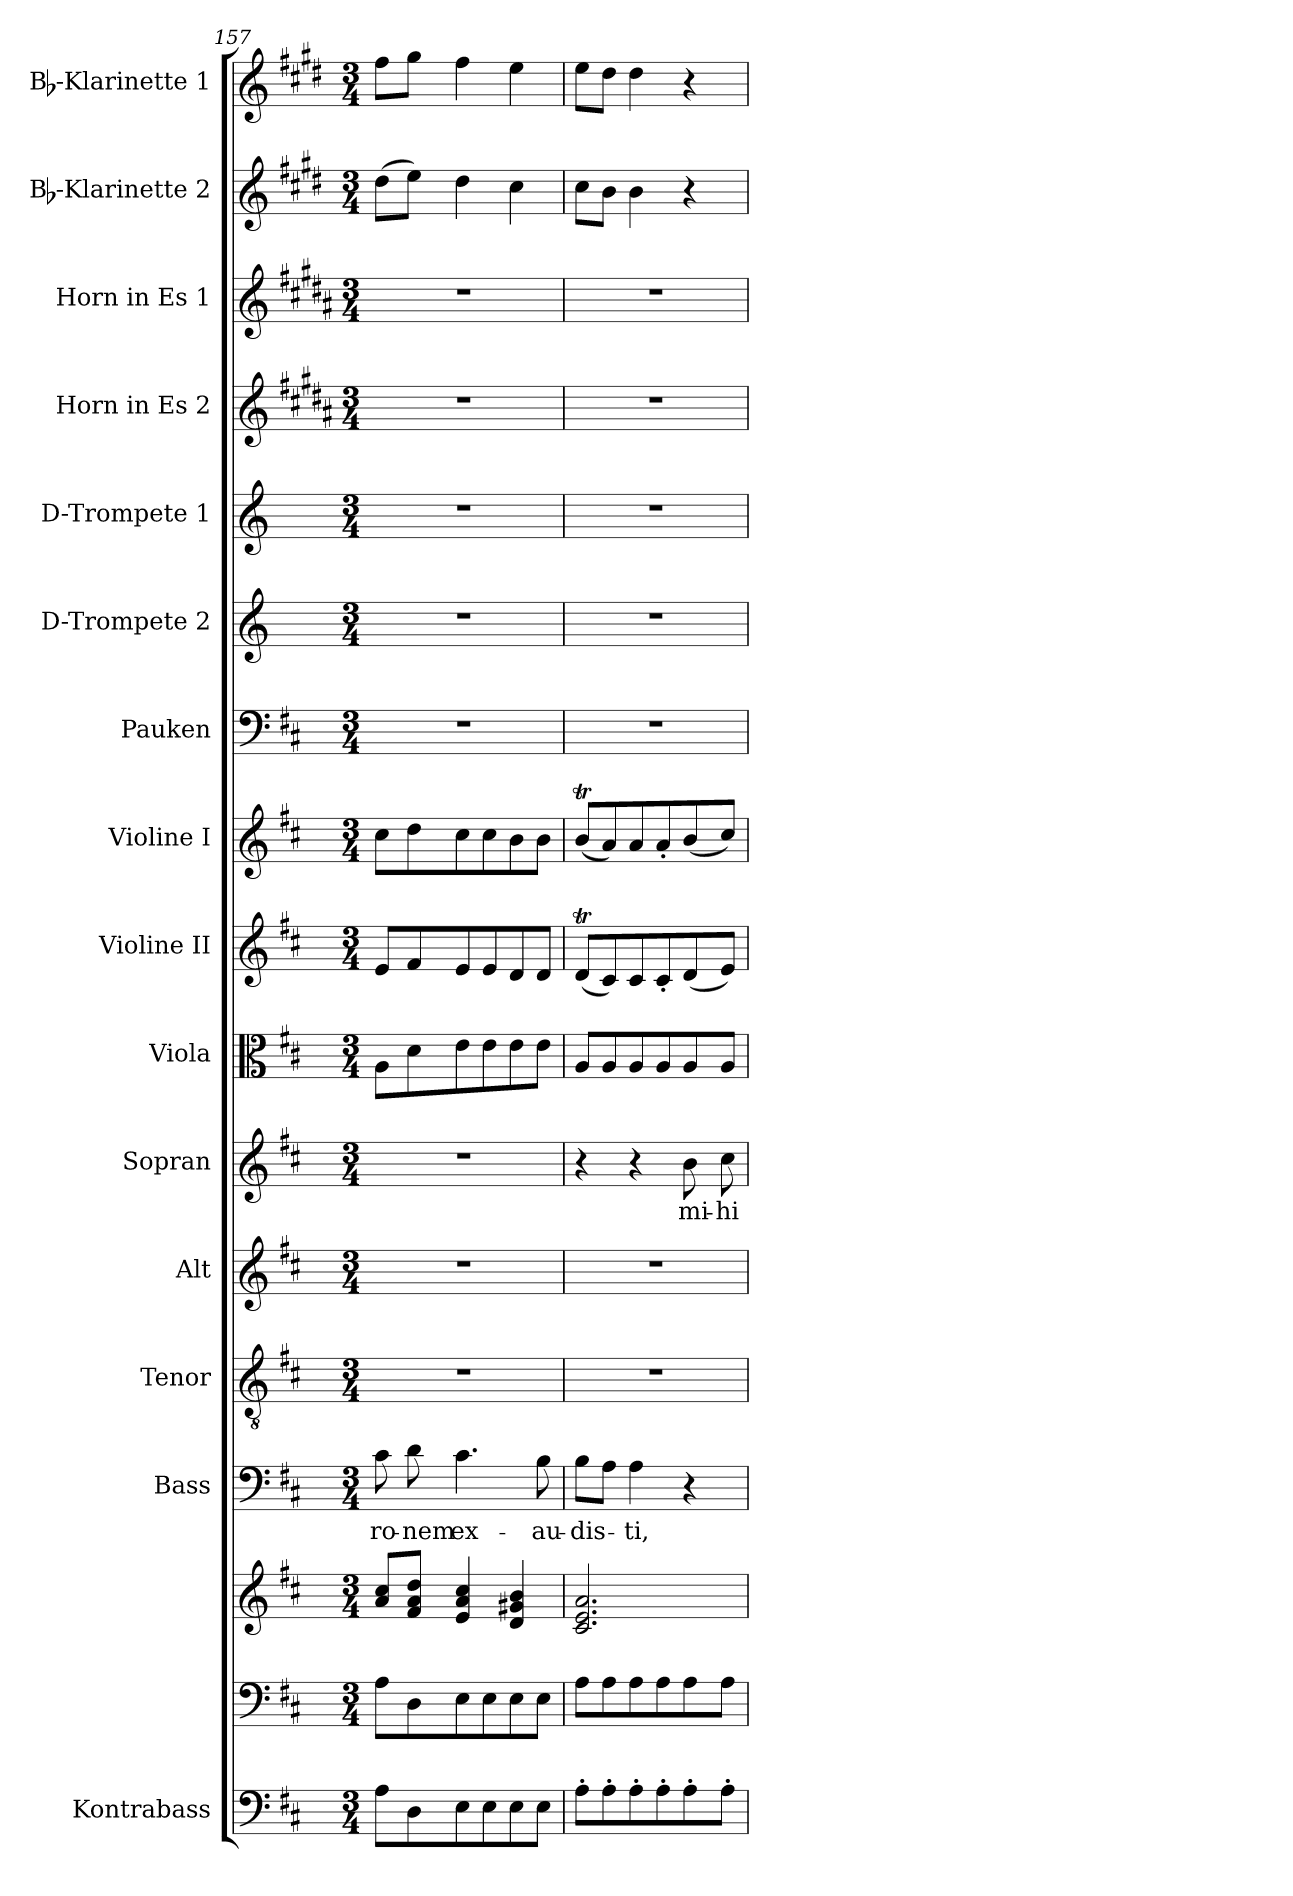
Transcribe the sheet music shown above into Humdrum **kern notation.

**kern	**kern	**kern	**kern	**text	**kern	**kern	**kern	**text	**kern	**kern	**kern	**kern	**kern	**kern	**kern	**kern	**kern	**kern
*part16	*part15	*part15	*part14	*part14	*part13	*part12	*part11	*part11	*part10	*part9	*part8	*part7	*part6	*part5	*part4	*part3	*part2	*part1
*staff17	*staff16	*staff15	*staff14	*staff14	*staff13	*staff12	*staff11	*staff11	*staff10	*staff9	*staff8	*staff7	*staff6	*staff5	*staff4	*staff3	*staff2	*staff1
*I"Kontrabass	*	*	*I"Bass	*	*I"Tenor	*I"Alt	*I"Sopran	*	*I"Viola	*I"Violine II	*I"Violine I	*I"Pauken	*I"D-Trompete 2	*I"D-Trompete 1	*I"Horn in Es 2	*I"Horn in Es 1	*I"Bb-Klarinette 2	*I"Bb-Klarinette 1
*I'Kb.	*	*	*I'B.	*	*I'T.	*I'A.	*I'S.	*	*I'Vla.	*I'Vl. II	*I'Vl. I	*I'Pk.	*I'D Trp. 2	*I'D Trp. 1	*	*	*I'Bb Kl. 2	*I'Bb Kl. 1
*clefF4	*clefF4	*clefG2	*clefF4	*	*clefGv2	*clefG2	*clefG2	*	*clefC3	*clefG2	*clefG2	*clefF4	*clefG2	*clefG2	*clefG2	*clefG2	*clefG2	*clefG2
*ITrd7c12	*	*	*	*	*	*	*	*	*	*	*	*	*ITrd-1c-2	*ITrd-1c-2	*ITrd5c9	*ITrd5c9	*ITrd1c2	*ITrd1c2
*k[f#c#]	*k[f#c#]	*k[f#c#]	*k[f#c#]	*	*k[f#c#]	*k[f#c#]	*k[f#c#]	*	*k[f#c#]	*k[f#c#]	*k[f#c#]	*k[f#c#]	*k[f#c#]	*k[f#c#]	*k[f#c#]	*k[f#c#]	*k[f#c#]	*k[f#c#]
*D:	*D:	*D:	*D:	*	*D:	*D:	*D:	*	*D:	*D:	*D:	*D:	*D:	*D:	*D:	*D:	*D:	*D:
*M3/4	*M3/4	*M3/4	*M3/4	*	*M3/4	*M3/4	*M3/4	*	*M3/4	*M3/4	*M3/4	*M3/4	*M3/4	*M3/4	*M3/4	*M3/4	*M3/4	*M3/4
=157	=157	=157	=157	=157	=157	=157	=157	=157	=157	=157	=157	=157	=157	=157	=157	=157	=157	=157
!	!	!	!	!LO:LY:b	!	!	!	!	!	!	!	!	!	!	!	!	!	!
8AA\L	8A\L	8a/ 8cc#/L	8c#\	-ro-	2.r	2.r	2.r	.	8A\L	8e/L	8cc#\L	2.r	2.r	2.r	2.r	2.r	(>8cc#\L	8ee\L
!	!	!	!	!LO:LY:b	!	!	!	!	!	!	!	!	!	!	!	!	!	!
8DD\	8D\	8f#/ 8a/ 8dd/J	8d\	-nem	.	.	.	.	8d\	8f#/	8dd\	.	.	.	.	.	8dd\J)	8ff#\J
!	!	!	!	!LO:LY:b	!	!	!	!	!	!	!	!	!	!	!	!	!	!
8EE\	8E\	4e/ 4a/ 4cc#/	4.c#\	ex-	.	.	.	.	8e\	8e/	8cc#\	.	.	.	.	.	4cc#\	4ee\
8EE\	8E\	.	.	.	.	.	.	.	8e\	8e/	8cc#\	.	.	.	.	.	.	.
8EE\	8E\	4d/ 4g#X/ 4b/	.	.	.	.	.	.	8e\	8d/	8b\	.	.	.	.	.	4b\	4dd\
!	!	!	!	!LO:LY:b	!	!	!	!	!	!	!	!	!	!	!	!	!	!
8EE\J	8E\J	.	8B\	-au-	.	.	.	.	8e\J	8d/J	8b\J	.	.	.	.	.	.	.
=158	=158	=158	=158	=158	=158	=158	=158	=158	=158	=158	=158	=158	=158	=158	=158	=158	=158	=158
!	!	!	!	!LO:LY:b	!	!	!	!	!	!	!	!	!	!	!	!	!	!
8AA'>\L	8A\L	2.c#/ 2.e/ 2.a/	8B\L	-dis-	2.r	2.r	4r	.	8A/L	(<8dT/L	(<8bT/L	2.r	2.r	2.r	2.r	2.r	8b\L	8dd\L
8AA'>\	8A\	.	8A\J	.	.	.	.	.	8A/	8c#/)	8a/)	.	.	.	.	.	8a\J	8cc#\J
!	!	!	!	!LO:LY:b	!	!	!	!	!	!	!	!	!	!	!	!	!	!
8AA'>\	8A\	.	4A\	-ti,	.	.	4r	.	8A/	8c#/	8a/	.	.	.	.	.	4a\	4cc#\
8AA'>\	8A\	.	.	.	.	.	.	.	8A/	8c#'</	8a'</	.	.	.	.	.	.	.
!	!	!	!	!	!	!	!	!LO:LY:b	!	!	!	!	!	!	!	!	!	!
8AA'>\	8A\	.	4r	.	.	.	8b\	mi-	8A/	(<8d/	(<8b/	.	.	.	.	.	4r	4r
!	!	!	!	!	!	!	!	!LO:LY:b	!	!	!	!	!	!	!	!	!	!
8AA'>\J	8A\J	.	.	.	.	.	8cc#\	-hi	8A/J	8e/J)	8cc#/J)	.	.	.	.	.	.	.
=	=	=	=	=	=	=	=	=	=	=	=	=	=	=	=	=	=	=
*-	*-	*-	*-	*-	*-	*-	*-	*-	*-	*-	*-	*-	*-	*-	*-	*-	*-	*-
